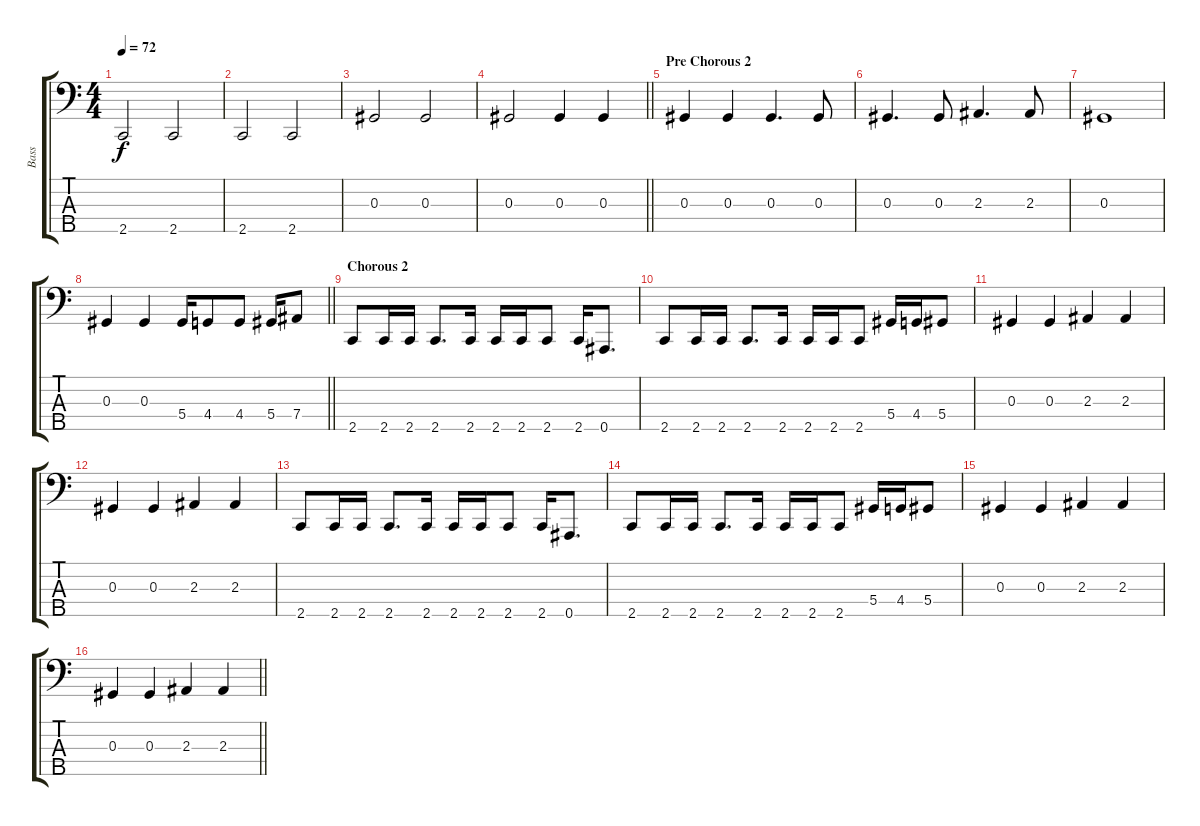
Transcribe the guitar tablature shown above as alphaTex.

\track ("Bass" "Bass") {instrument electricbassfinger}
\staff {score tabs}
\tuning (Gb2 Db2 Ab1 Eb1 Bb0) {hide}
\ts (4 4)
\tempo 72
\clef f4
\ks c
2.5.2{dy f} 2.5.2 |
2.5.2 2.5.2 |
0.3.2 0.3.2 |
\barLineRight lightlight
0.3.2 0.3.4 0.3.4 |
\section ("" "Pre Chorous 2")
0.3.4 0.3.4 0.3.4{d} 0.3.8 |
0.3.4{d} 0.3.8 2.3.4{d} 2.3.8 |
0.3.1 |
\barLineRight lightlight
0.3.4 0.3.4 5.4.16 4.4.8 4.4.8 5.4.16 7.4.8 |
\section ("" "Chorous 2")
2.5.8 2.5.16 2.5.16 2.5.8{d} 2.5.16 2.5.16 2.5.16 2.5.8 2.5.16 0.5.8{d} |
2.5.8 2.5.16 2.5.16 2.5.8{d} 2.5.16 2.5.16 2.5.16 2.5.8 5.4.16 4.4.16 5.4.8 |
0.3.4 0.3.4 2.3.4 2.3.4 |
0.3.4 0.3.4 2.3.4 2.3.4 |
2.5.8 2.5.16 2.5.16 2.5.8{d} 2.5.16 2.5.16 2.5.16 2.5.8 2.5.16 0.5.8{d} |
2.5.8 2.5.16 2.5.16 2.5.8{d} 2.5.16 2.5.16 2.5.16 2.5.8 5.4.16 4.4.16 5.4.8 |
0.3.4 0.3.4 2.3.4 2.3.4 |
\barLineRight lightlight
0.3.4 0.3.4 2.3.4 2.3.4
